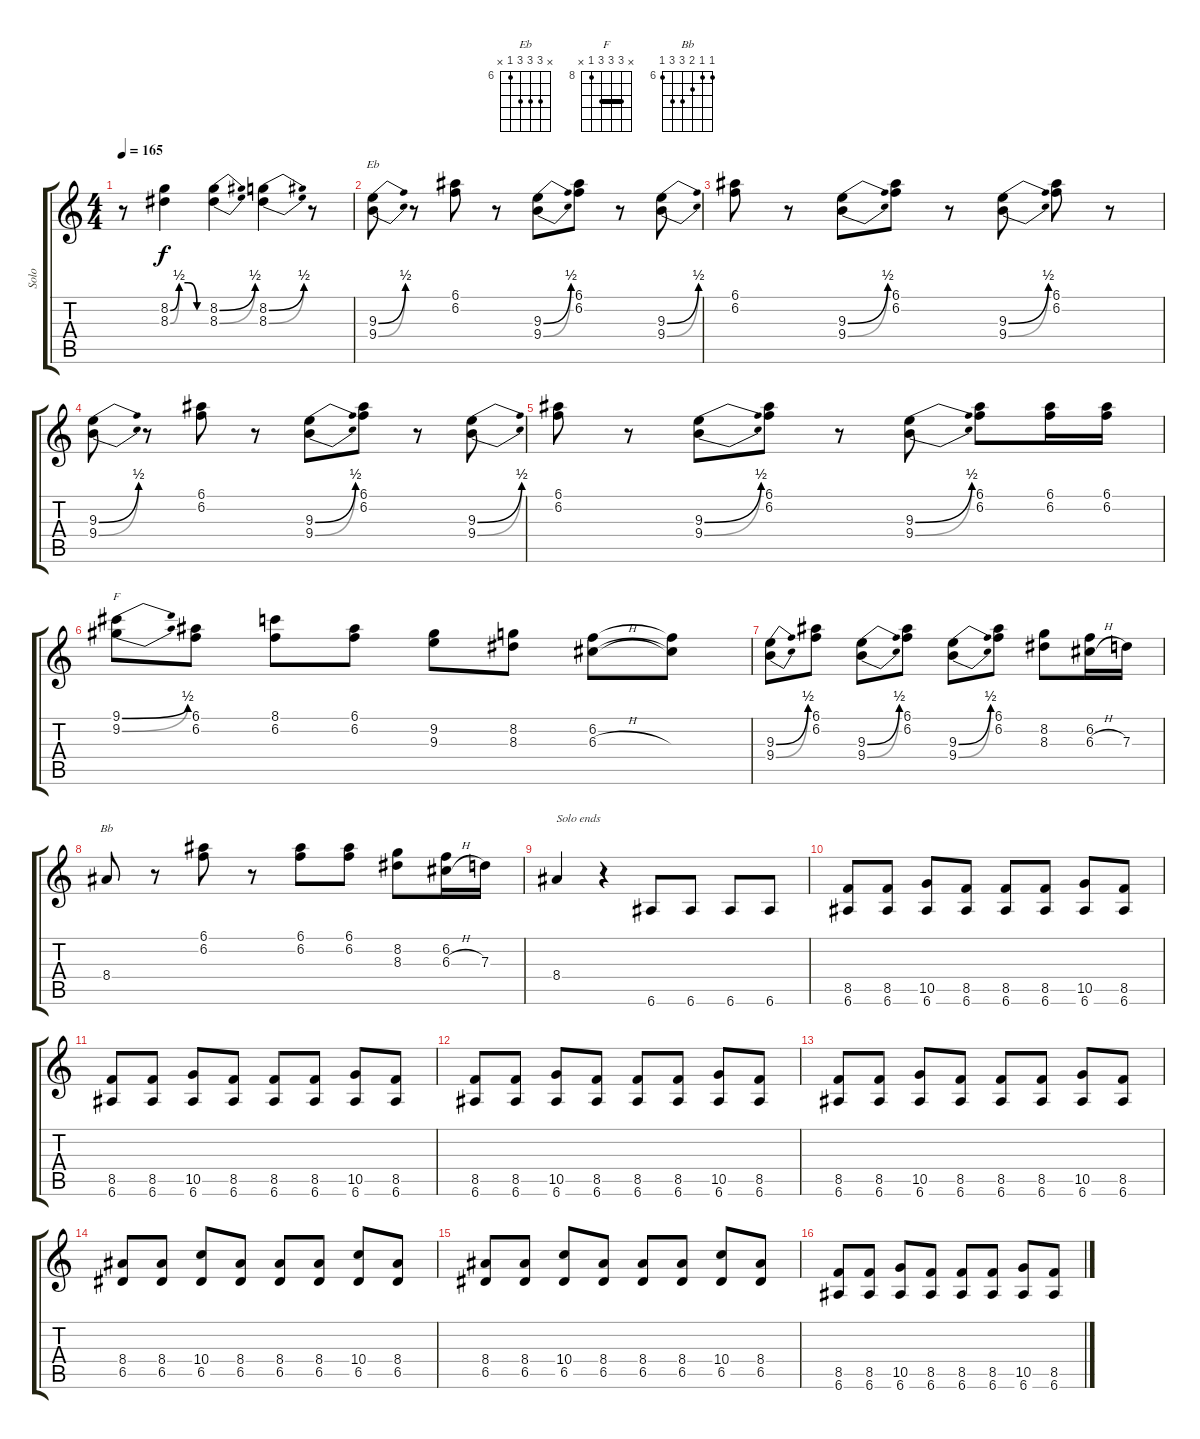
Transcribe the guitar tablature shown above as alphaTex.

\track ("Solo" "Solo") {instrument distortionguitar}
\staff {score tabs}
\tuning (E4 B3 G3 D3 A2 E2) {hide}
\chord ("Eb" x 8 8 8 6 x) {firstfret 6}
\chord ("F" x 10 10 10 8 x) {firstfret 8 barre 10}
\chord ("Bb" 6 6 7 8 8 6) {firstfret 6}
\ts (4 4)
\tempo 165
\clef g2
\ks c
r.8{dy f} (8.2{be (custom 0 0 15 2 30 2 45 0 60 0)} 8.3{be (custom 0 0 15 2 30 2 45 0 60 0)}).4 (8.2{be (bend 0 0 60 2)} 8.3{be (bend 0 0 60 2)}).4 (8.2{be (bend 0 0 60 2)} 8.3{be (bend 0 0 60 2)}).4 r.8 |
(9.3{be (bend 0 0 60 2)} 9.4{be (bend 0 0 60 2)}).8{ch "Eb"} r.8 (6.1 6.2).8 r.8 (9.3{be (bend 0 0 60 2)} 9.4{be (bend 0 0 60 2)}).8 (6.1 6.2).8 r.8 (9.3{be (bend 0 0 60 2)} 9.4{be (bend 0 0 60 2)}).8 |
(6.1 6.2).8 r.8 (9.3{be (bend 0 0 60 2)} 9.4{be (bend 0 0 60 2)}).8 (6.1 6.2).8 r.8 (9.3{be (bend 0 0 60 2)} 9.4{be (bend 0 0 60 2)}).8 (6.1 6.2).8 r.8 |
(9.3{be (bend 0 0 60 2)} 9.4{be (bend 0 0 60 2)}).8 r.8 (6.1 6.2).8 r.8 (9.3{be (bend 0 0 60 2)} 9.4{be (bend 0 0 60 2)}).8 (6.1 6.2).8 r.8 (9.3{be (bend 0 0 60 2)} 9.4{be (bend 0 0 60 2)}).8 |
(6.1 6.2).8 r.8 (9.3{be (bend 0 0 60 2)} 9.4{be (bend 0 0 60 2)}).8 (6.1 6.2).8 r.8 (9.3{be (bend 0 0 60 2)} 9.4{be (bend 0 0 60 2)}).8 (6.1 6.2).8 (6.1 6.2).16 (6.1 6.2).16 |
(9.1{be (bend 0 0 60 2)} 9.2{be (bend 0 0 60 2)}).8{ch "F"} (6.1 6.2).8 (8.1 6.2).8 (6.1 6.2).8 (9.2 9.3).8 (8.2 8.3).8 (6.2 6.3{h}).8 (6.2{t} 6.3{t}).8 |
(9.3{be (bend 0 0 60 2)} 9.4{be (bend 0 0 60 2)}).8 (6.1 6.2).8 (9.3{be (bend 0 0 60 2)} 9.4{be (bend 0 0 60 2)}).8 (6.1 6.2).8 (9.3{be (bend 0 0 60 2)} 9.4{be (bend 0 0 60 2)}).8 (6.1 6.2).8 (8.2 8.3).8 (6.2 6.3{h}).16 7.3.16 |
8.4.8{ch "Bb"} r.8 (6.1 6.2).8 r.8 (6.1 6.2).8 (6.1 6.2).8 (8.2 8.3).8 (6.2 6.3{h}).16 7.3.16 |
8.4.4{txt "Solo ends"} r.4 6.6.8 6.6.8 6.6.8 6.6.8 |
(8.5 6.6).8 (8.5 6.6).8 (10.5 6.6).8 (8.5 6.6).8 (8.5 6.6).8 (8.5 6.6).8 (10.5 6.6).8 (8.5 6.6).8 |
(8.5 6.6).8 (8.5 6.6).8 (10.5 6.6).8 (8.5 6.6).8 (8.5 6.6).8 (8.5 6.6).8 (10.5 6.6).8 (8.5 6.6).8 |
(8.5 6.6).8 (8.5 6.6).8 (10.5 6.6).8 (8.5 6.6).8 (8.5 6.6).8 (8.5 6.6).8 (10.5 6.6).8 (8.5 6.6).8 |
(8.5 6.6).8 (8.5 6.6).8 (10.5 6.6).8 (8.5 6.6).8 (8.5 6.6).8 (8.5 6.6).8 (10.5 6.6).8 (8.5 6.6).8 |
(8.4 6.5).8 (8.4 6.5).8 (10.4 6.5).8 (8.4 6.5).8 (8.4 6.5).8 (8.4 6.5).8 (10.4 6.5).8 (8.4 6.5).8 |
(8.4 6.5).8 (8.4 6.5).8 (10.4 6.5).8 (8.4 6.5).8 (8.4 6.5).8 (8.4 6.5).8 (10.4 6.5).8 (8.4 6.5).8 |
(8.5 6.6).8 (8.5 6.6).8 (10.5 6.6).8 (8.5 6.6).8 (8.5 6.6).8 (8.5 6.6).8 (10.5 6.6).8 (8.5 6.6).8
